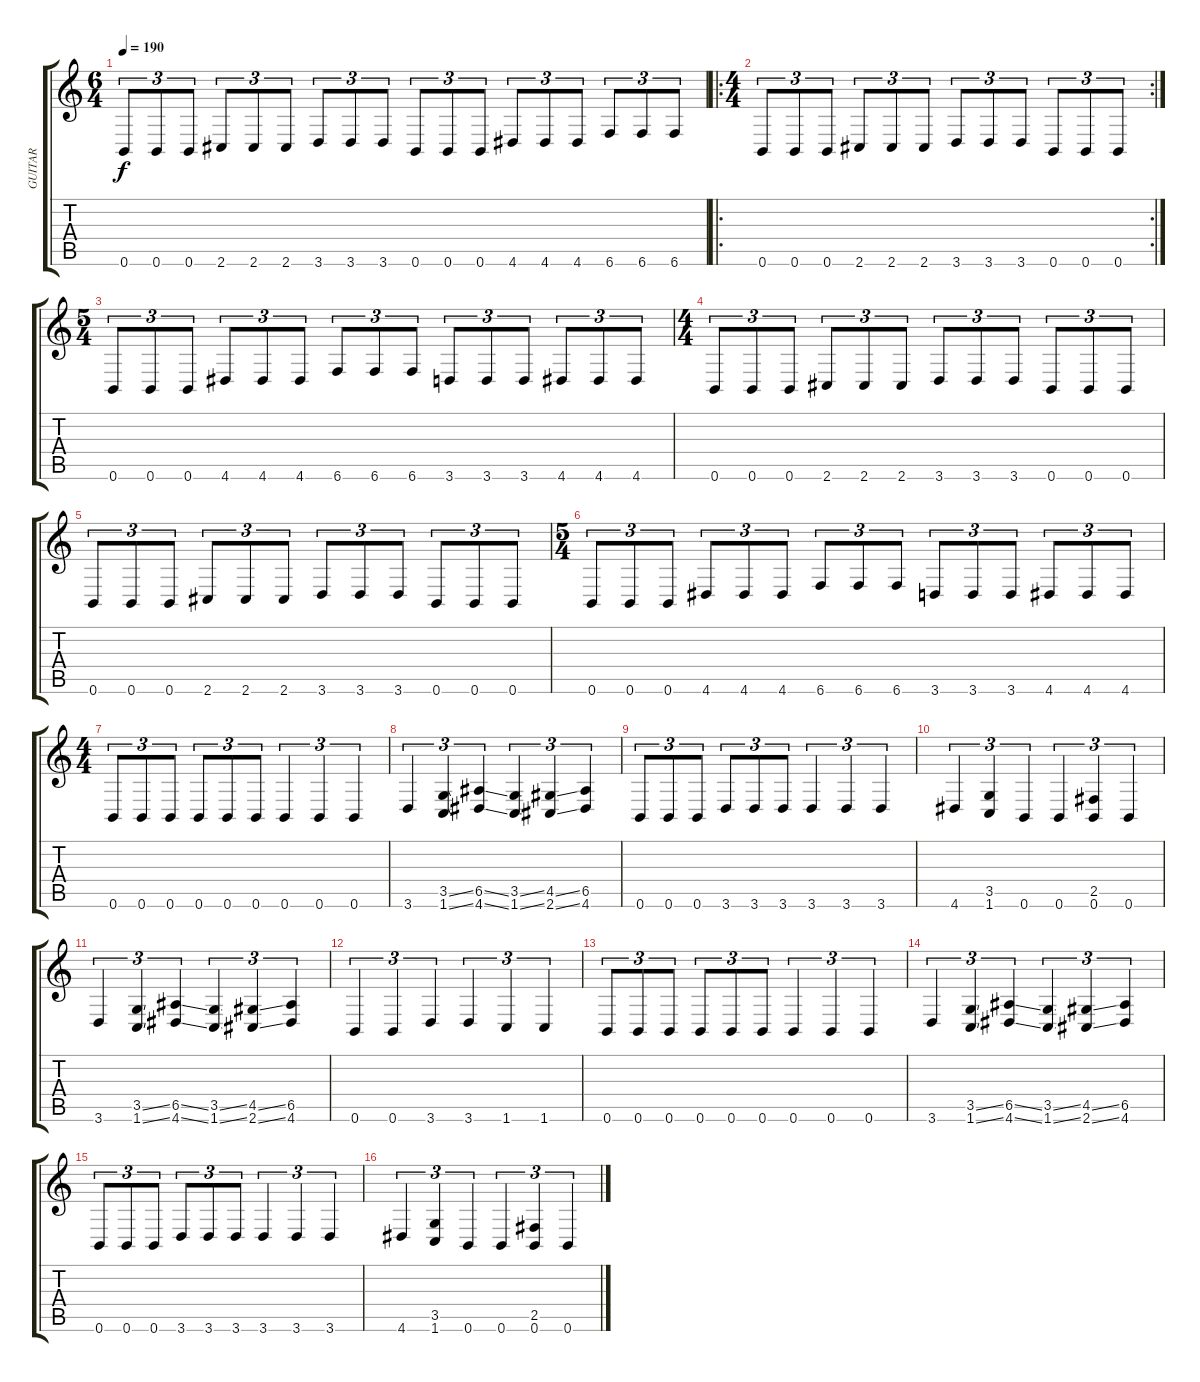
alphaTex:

\track ("GUITAR" "GUITAR") {instrument distortionguitar}
\staff {score tabs}
\tuning (B3 Gb3 D3 A2 E2 B1) {hide}
\ts (6 4)
\tempo 190
\clef g2
\ks c
0.6.8{tu (3 2) dy f} 0.6.8{tu (3 2)} 0.6.8{tu (3 2)} 2.6.8{tu (3 2)} 2.6.8{tu (3 2)} 2.6.8{tu (3 2)} 3.6.8{tu (3 2)} 3.6.8{tu (3 2)} 3.6.8{tu (3 2)} 0.6.8{tu (3 2)} 0.6.8{tu (3 2)} 0.6.8{tu (3 2)} 4.6.8{tu (3 2)} 4.6.8{tu (3 2)} 4.6.8{tu (3 2)} 6.6.8{tu (3 2)} 6.6.8{tu (3 2)} 6.6.8{tu (3 2)} |
\ro
\rc 2
\ts (4 4)
0.6.8{tu (3 2)} 0.6.8{tu (3 2)} 0.6.8{tu (3 2)} 2.6.8{tu (3 2)} 2.6.8{tu (3 2)} 2.6.8{tu (3 2)} 3.6.8{tu (3 2)} 3.6.8{tu (3 2)} 3.6.8{tu (3 2)} 0.6.8{tu (3 2)} 0.6.8{tu (3 2)} 0.6.8{tu (3 2)} |
\ts (5 4)
0.6.8{tu (3 2)} 0.6.8{tu (3 2)} 0.6.8{tu (3 2)} 4.6.8{tu (3 2)} 4.6.8{tu (3 2)} 4.6.8{tu (3 2)} 6.6.8{tu (3 2)} 6.6.8{tu (3 2)} 6.6.8{tu (3 2)} 3.6.8{tu (3 2)} 3.6.8{tu (3 2)} 3.6.8{tu (3 2)} 4.6.8{tu (3 2)} 4.6.8{tu (3 2)} 4.6.8{tu (3 2)} |
\ts (4 4)
0.6.8{tu (3 2)} 0.6.8{tu (3 2)} 0.6.8{tu (3 2)} 2.6.8{tu (3 2)} 2.6.8{tu (3 2)} 2.6.8{tu (3 2)} 3.6.8{tu (3 2)} 3.6.8{tu (3 2)} 3.6.8{tu (3 2)} 0.6.8{tu (3 2)} 0.6.8{tu (3 2)} 0.6.8{tu (3 2)} |
0.6.8{tu (3 2)} 0.6.8{tu (3 2)} 0.6.8{tu (3 2)} 2.6.8{tu (3 2)} 2.6.8{tu (3 2)} 2.6.8{tu (3 2)} 3.6.8{tu (3 2)} 3.6.8{tu (3 2)} 3.6.8{tu (3 2)} 0.6.8{tu (3 2)} 0.6.8{tu (3 2)} 0.6.8{tu (3 2)} |
\ts (5 4)
0.6.8{tu (3 2)} 0.6.8{tu (3 2)} 0.6.8{tu (3 2)} 4.6.8{tu (3 2)} 4.6.8{tu (3 2)} 4.6.8{tu (3 2)} 6.6.8{tu (3 2)} 6.6.8{tu (3 2)} 6.6.8{tu (3 2)} 3.6.8{tu (3 2)} 3.6.8{tu (3 2)} 3.6.8{tu (3 2)} 4.6.8{tu (3 2)} 4.6.8{tu (3 2)} 4.6.8{tu (3 2)} |
\ts (4 4)
0.6.8{tu (3 2)} 0.6.8{tu (3 2)} 0.6.8{tu (3 2)} 0.6.8{tu (3 2)} 0.6.8{tu (3 2)} 0.6.8{tu (3 2)} 0.6.4{tu (3 2)} 0.6.4{tu (3 2)} 0.6.4{tu (3 2)} |
3.6.4{tu (3 2)} (3.5{ss} 1.6{ss}).4{tu (3 2)} (6.5{ss} 4.6{ss}).4{tu (3 2)} (3.5{ss} 1.6{ss}).4{tu (3 2)} (4.5{ss} 2.6{ss}).4{tu (3 2)} (6.5 4.6).4{tu (3 2)} |
0.6.8{tu (3 2)} 0.6.8{tu (3 2)} 0.6.8{tu (3 2)} 3.6.8{tu (3 2)} 3.6.8{tu (3 2)} 3.6.8{tu (3 2)} 3.6.4{tu (3 2)} 3.6.4{tu (3 2)} 3.6.4{tu (3 2)} |
4.6.4{tu (3 2)} (3.5 1.6).4{tu (3 2)} 0.6.4{tu (3 2)} 0.6.4{tu (3 2)} (2.5 0.6).4{tu (3 2)} 0.6.4{tu (3 2)} |
3.6.4{tu (3 2)} (3.5{ss} 1.6{ss}).4{tu (3 2)} (6.5{ss} 4.6{ss}).4{tu (3 2)} (3.5{ss} 1.6{ss}).4{tu (3 2)} (4.5{ss} 2.6{ss}).4{tu (3 2)} (6.5 4.6).4{tu (3 2)} |
0.6.4{tu (3 2)} 0.6.4{tu (3 2)} 3.6.4{tu (3 2)} 3.6.4{tu (3 2)} 1.6.4{tu (3 2)} 1.6.4{tu (3 2)} |
0.6.8{tu (3 2)} 0.6.8{tu (3 2)} 0.6.8{tu (3 2)} 0.6.8{tu (3 2)} 0.6.8{tu (3 2)} 0.6.8{tu (3 2)} 0.6.4{tu (3 2)} 0.6.4{tu (3 2)} 0.6.4{tu (3 2)} |
3.6.4{tu (3 2)} (3.5{ss} 1.6{ss}).4{tu (3 2)} (6.5{ss} 4.6{ss}).4{tu (3 2)} (3.5{ss} 1.6{ss}).4{tu (3 2)} (4.5{ss} 2.6{ss}).4{tu (3 2)} (6.5 4.6).4{tu (3 2)} |
0.6.8{tu (3 2)} 0.6.8{tu (3 2)} 0.6.8{tu (3 2)} 3.6.8{tu (3 2)} 3.6.8{tu (3 2)} 3.6.8{tu (3 2)} 3.6.4{tu (3 2)} 3.6.4{tu (3 2)} 3.6.4{tu (3 2)} |
4.6.4{tu (3 2)} (3.5 1.6).4{tu (3 2)} 0.6.4{tu (3 2)} 0.6.4{tu (3 2)} (2.5 0.6).4{tu (3 2)} 0.6.4{tu (3 2)}
